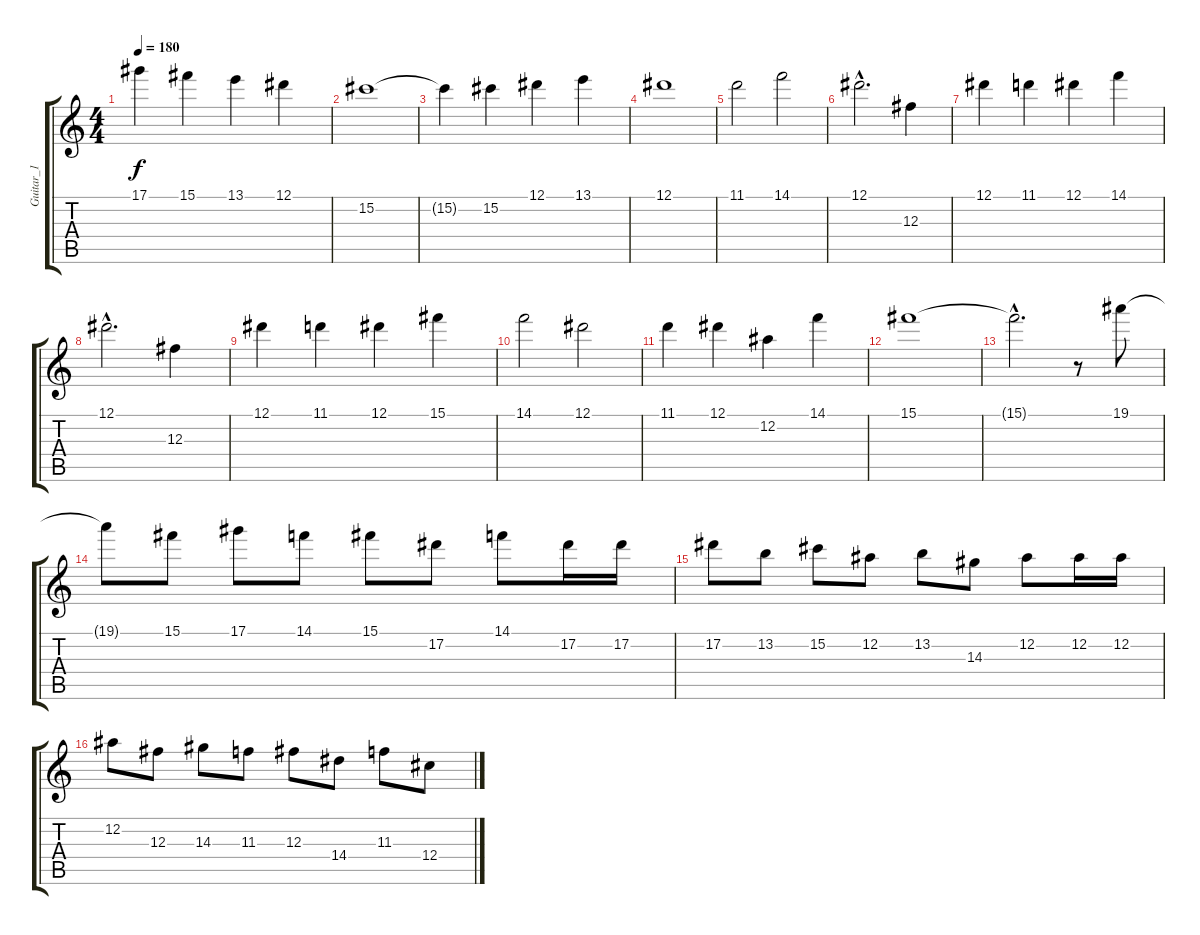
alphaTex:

\track ("Guitar_1" "Guitar_1") {instrument distortionguitar}
\staff {score tabs}
\tuning (Eb4 Bb3 Gb3 Db3 Ab2 Eb2) {hide}
\ts (4 4)
\tempo 180
\clef g2
\ks c
17.1.4{dy f} 15.1.4 13.1.4 12.1.4 |
15.2.1 |
15.2{t}.4 15.2.4 12.1.4 13.1.4 |
12.1.1 |
11.1.2 14.1.2 |
12.1{hac}.2{d} 12.3.4 |
12.1.4 11.1.4 12.1.4 14.1.4 |
12.1{hac}.2{d} 12.3.4 |
12.1.4 11.1.4 12.1.4 15.1.4 |
14.1.2 12.1.2 |
11.1.4 12.1.4 12.2.4 14.1.4 |
15.1.1 |
15.1{hac t}.2{d} r.8 19.1.8 |
19.1{t}.8 15.1.8 17.1.8 14.1.8 15.1.8 17.2.8 14.1.8 17.2.16 17.2.16 |
17.2.8 13.2.8 15.2.8 12.2.8 13.2.8 14.3.8 12.2.8 12.2.16 12.2.16 |
12.2.8 12.3.8 14.3.8 11.3.8 12.3.8 14.4.8 11.3.8 12.4.8
